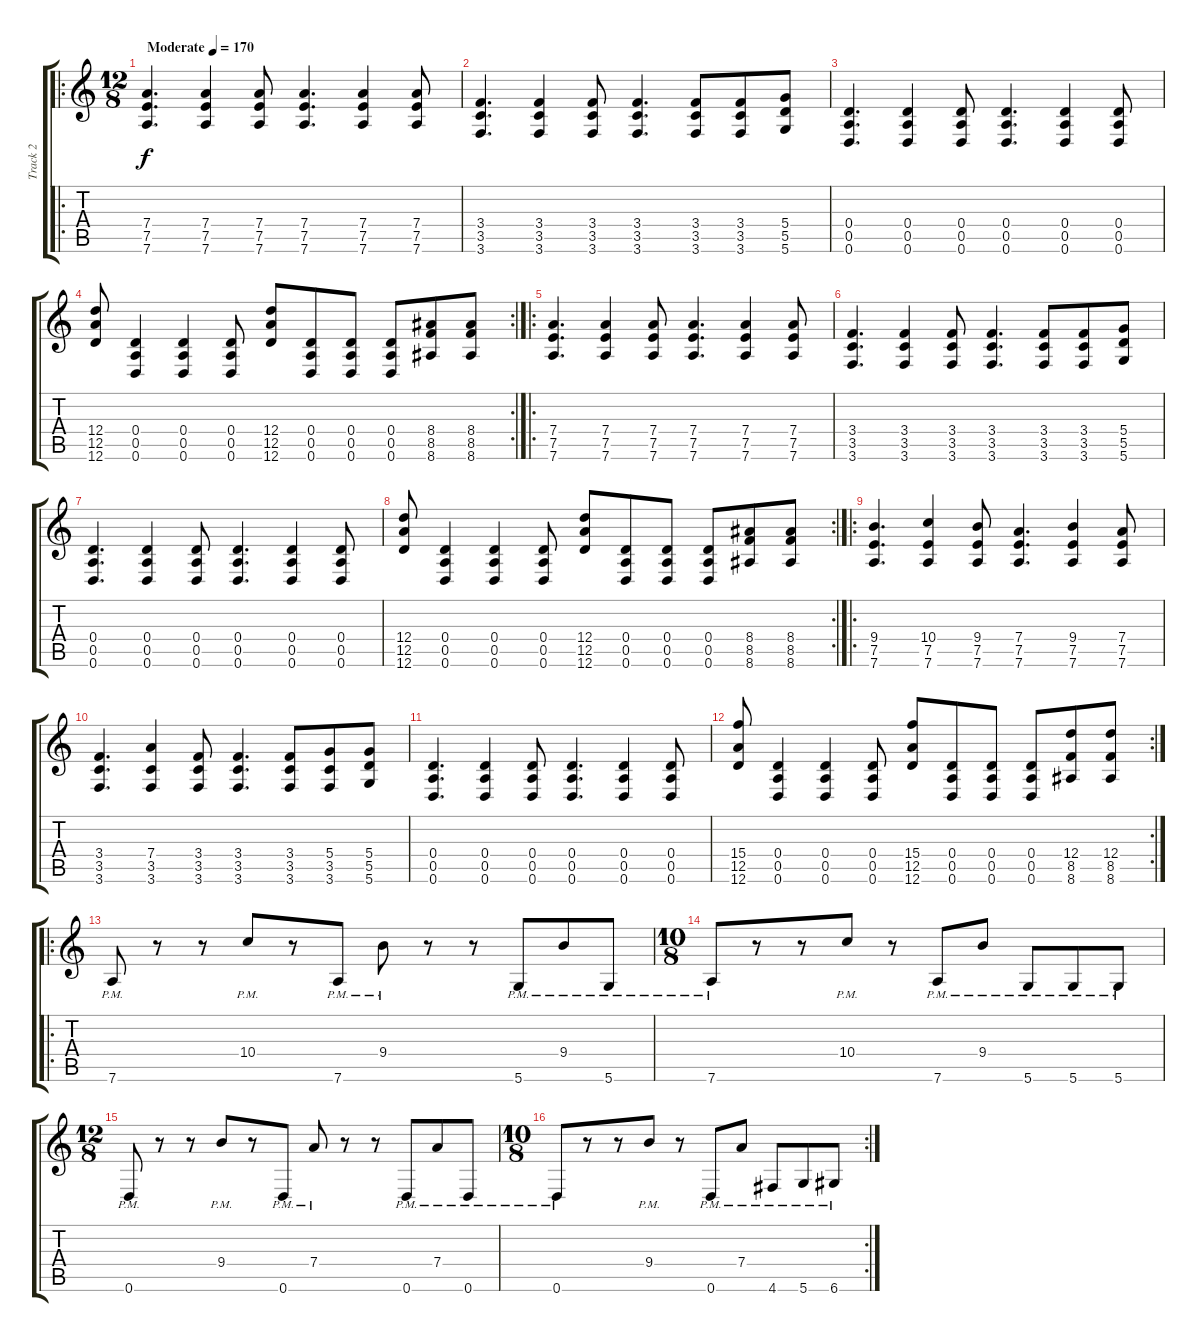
\track ("Track 2" "Track 2") {instrument distortionguitar}
\staff {score tabs}
\tuning (E4 B3 G3 D3 A2 D2) {hide}
\ro
\ts (12 8)
\tempo (170 "Moderate")
\clef g2
\ks c
(7.4 7.5 7.6).4{d dy f instrument distortionguitar} (7.4 7.5 7.6).4 (7.4 7.5 7.6).8 (7.4 7.5 7.6).4{d} (7.4 7.5 7.6).4 (7.4 7.5 7.6).8 |
(3.4 3.5 3.6).4{d} (3.4 3.5 3.6).4 (3.4 3.5 3.6).8 (3.4 3.5 3.6).4{d} (3.4 3.5 3.6).8 (3.4 3.5 3.6).8 (5.4 5.5 5.6).8 |
(0.4 0.5 0.6).4{d} (0.4 0.5 0.6).4 (0.4 0.5 0.6).8 (0.4 0.5 0.6).4{d} (0.4 0.5 0.6).4 (0.4 0.5 0.6).8 |
\rc 2
(12.4 12.5 12.6).8 (0.4 0.5 0.6).4 (0.4 0.5 0.6).4 (0.4 0.5 0.6).8 (12.4 12.5 12.6).8 (0.4 0.5 0.6).8 (0.4 0.5 0.6).8 (0.4 0.5 0.6).8 (8.4 8.5 8.6).8 (8.4 8.5 8.6).8 |
\ro
(7.4 7.5 7.6).4{d} (7.4 7.5 7.6).4 (7.4 7.5 7.6).8 (7.4 7.5 7.6).4{d} (7.4 7.5 7.6).4 (7.4 7.5 7.6).8 |
(3.4 3.5 3.6).4{d} (3.4 3.5 3.6).4 (3.4 3.5 3.6).8 (3.4 3.5 3.6).4{d} (3.4 3.5 3.6).8 (3.4 3.5 3.6).8 (5.4 5.5 5.6).8 |
(0.4 0.5 0.6).4{d} (0.4 0.5 0.6).4 (0.4 0.5 0.6).8 (0.4 0.5 0.6).4{d} (0.4 0.5 0.6).4 (0.4 0.5 0.6).8 |
\rc 2
(12.4 12.5 12.6).8 (0.4 0.5 0.6).4 (0.4 0.5 0.6).4 (0.4 0.5 0.6).8 (12.4 12.5 12.6).8 (0.4 0.5 0.6).8 (0.4 0.5 0.6).8 (0.4 0.5 0.6).8 (8.4 8.5 8.6).8 (8.4 8.5 8.6).8 |
\ro
(9.4 7.5 7.6).4{d} (10.4 7.5 7.6).4 (9.4 7.5 7.6).8 (7.4 7.5 7.6).4{d} (9.4 7.5 7.6).4 (7.4 7.5 7.6).8 |
(3.4 3.5 3.6).4{d} (7.4 3.5 3.6).4 (3.4 3.5 3.6).8 (3.4 3.5 3.6).4{d} (3.4 3.5 3.6).8 (5.4 3.5 3.6).8 (5.4 5.5 5.6).8 |
(0.4 0.5 0.6).4{d} (0.4 0.5 0.6).4 (0.4 0.5 0.6).8 (0.4 0.5 0.6).4{d} (0.4 0.5 0.6).4 (0.4 0.5 0.6).8 |
\rc 2
(15.4 12.5 12.6).8 (0.4 0.5 0.6).4 (0.4 0.5 0.6).4 (0.4 0.5 0.6).8 (15.4 12.5 12.6).8 (0.4 0.5 0.6).8 (0.4 0.5 0.6).8 (0.4 0.5 0.6).8 (12.4 8.5 8.6).8 (12.4 8.5 8.6).8 |
\ro
7.6{pm}.8 r.8 r.8 10.4{pm}.8 r.8 7.6{pm}.8 9.4{pm}.8 r.8 r.8 5.6{pm}.8 9.4{pm}.8 5.6{pm}.8 |
\ts (10 8)
7.6{pm}.8 r.8 r.8 10.4{pm}.8 r.8 7.6{pm}.8 9.4{pm}.8 5.6{pm}.8 5.6{pm}.8 5.6{pm}.8 |
\ts (12 8)
0.6{pm}.8 r.8 r.8 9.4{pm}.8 r.8 0.6{pm}.8 7.4{pm}.8 r.8 r.8 0.6{pm}.8 7.4{pm}.8 0.6{pm}.8 |
\rc 2
\ts (10 8)
0.6{pm}.8 r.8 r.8 9.4{pm}.8 r.8 0.6{pm}.8 7.4{pm}.8 4.6{pm}.8 5.6{pm}.8 6.6{pm}.8
